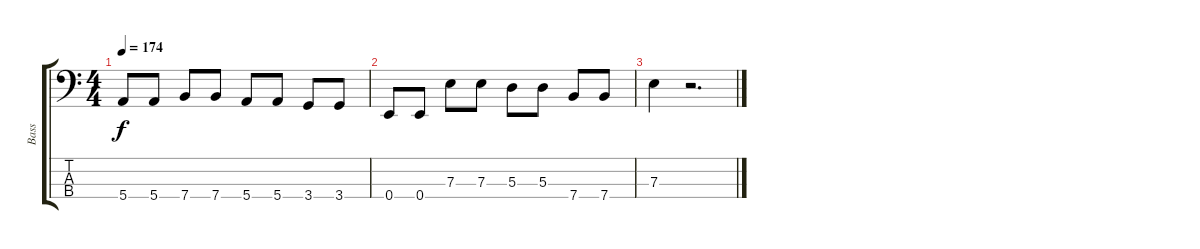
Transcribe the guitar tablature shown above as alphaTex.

\track ("Bass" "Bass") {instrument electricbassfinger}
\staff {score tabs}
\tuning (G2 D2 A1 E1) {hide}
\ts (4 4)
\tempo 174
\clef f4
\ks c
5.4.8{dy f} 5.4.8 7.4.8 7.4.8 5.4.8 5.4.8 3.4.8 3.4.8 |
0.4.8 0.4.8 7.3.8 7.3.8 5.3.8 5.3.8 7.4.8 7.4.8 |
7.3.4 r.2{d}
